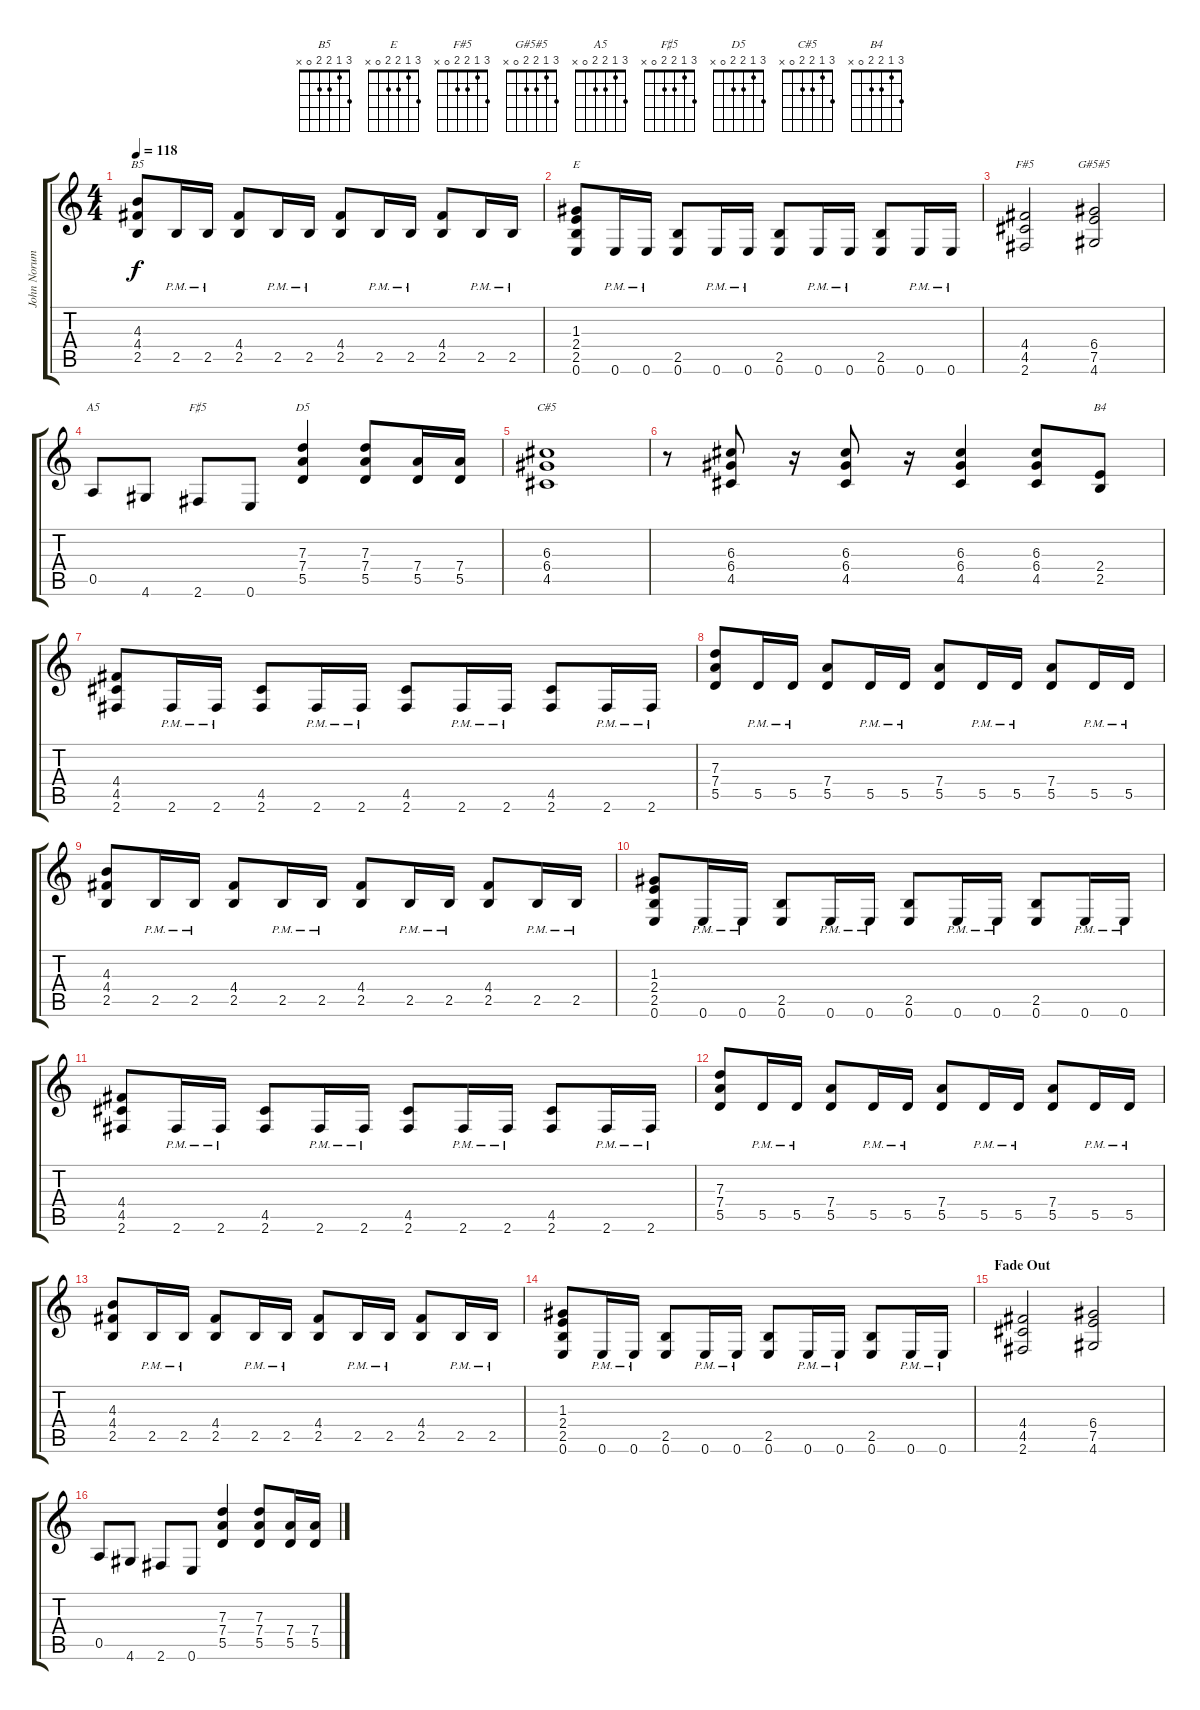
\track ("John Norum - 1965 Fender Stratocaster |" "John Norum") {instrument distortionguitar}
\staff {score tabs}
\tuning (E4 B3 G3 D3 A2 E2) {hide}
\chord ("B5" 3 1 2 2 0 x)
\chord ("E" 3 1 2 2 0 x)
\chord ("F#5" 3 1 2 2 0 x)
\chord ("G#5#5" 3 1 2 2 0 x)
\chord ("A5" 3 1 2 2 0 x)
\chord ("F♯5" 3 1 2 2 0 x)
\chord ("D5" 3 1 2 2 0 x)
\chord ("C#5" 3 1 2 2 0 x)
\chord ("B4" 3 1 2 2 0 x)
\ts (4 4)
\tempo 118
\clef g2
\ks c
(4.3 4.4 2.5).8{ch "B5" dy f} 2.5{pm}.16 2.5{pm}.16 (4.4 2.5).8 2.5{pm}.16 2.5{pm}.16 (4.4 2.5).8 2.5{pm}.16 2.5{pm}.16 (4.4 2.5).8 2.5{pm}.16 2.5{pm}.16 |
(1.3 2.4 2.5 0.6).8{ch "E"} 0.6{pm}.16 0.6{pm}.16 (2.5 0.6).8 0.6{pm}.16 0.6{pm}.16 (2.5 0.6).8 0.6{pm}.16 0.6{pm}.16 (2.5 0.6).8 0.6{pm}.16 0.6{pm}.16 |
(4.4 4.5 2.6).2{ch "F#5"} (6.4 7.5 4.6).2{ch "G#5#5"} |
0.5.8{ch "A5"} 4.6.8 2.6.8{ch "F♯5"} 0.6.8 (7.3 7.4 5.5).4{ch "D5"} (7.3 7.4 5.5).8 (7.4 5.5).16 (7.4 5.5).16 |
(6.3 6.4 4.5).1{ch "C#5"} |
r.8 (6.3 6.4 4.5).8 r.16 (6.3 6.4 4.5).8 r.16 (6.3 6.4 4.5).4 (6.3 6.4 4.5).8 (2.4 2.5).8{ch "B4"} |
(4.4 4.5 2.6).8 2.6{pm}.16 2.6{pm}.16 (4.5 2.6).8 2.6{pm}.16 2.6{pm}.16 (4.5 2.6).8 2.6{pm}.16 2.6{pm}.16 (4.5 2.6).8 2.6{pm}.16 2.6{pm}.16 |
(7.3 7.4 5.5).8 5.5{pm}.16 5.5{pm}.16 (7.4 5.5).8 5.5{pm}.16 5.5{pm}.16 (7.4 5.5).8 5.5{pm}.16 5.5{pm}.16 (7.4 5.5).8 5.5{pm}.16 5.5{pm}.16 |
(4.3 4.4 2.5).8 2.5{pm}.16 2.5{pm}.16 (4.4 2.5).8 2.5{pm}.16 2.5{pm}.16 (4.4 2.5).8 2.5{pm}.16 2.5{pm}.16 (4.4 2.5).8 2.5{pm}.16 2.5{pm}.16 |
(1.3 2.4 2.5 0.6).8 0.6{pm}.16 0.6{pm}.16 (2.5 0.6).8 0.6{pm}.16 0.6{pm}.16 (2.5 0.6).8 0.6{pm}.16 0.6{pm}.16 (2.5 0.6).8 0.6{pm}.16 0.6{pm}.16 |
(4.4 4.5 2.6).8 2.6{pm}.16 2.6{pm}.16 (4.5 2.6).8 2.6{pm}.16 2.6{pm}.16 (4.5 2.6).8 2.6{pm}.16 2.6{pm}.16 (4.5 2.6).8 2.6{pm}.16 2.6{pm}.16 |
(7.3 7.4 5.5).8 5.5{pm}.16 5.5{pm}.16 (7.4 5.5).8 5.5{pm}.16 5.5{pm}.16 (7.4 5.5).8 5.5{pm}.16 5.5{pm}.16 (7.4 5.5).8 5.5{pm}.16 5.5{pm}.16 |
(4.3 4.4 2.5).8 2.5{pm}.16 2.5{pm}.16 (4.4 2.5).8 2.5{pm}.16 2.5{pm}.16 (4.4 2.5).8 2.5{pm}.16 2.5{pm}.16 (4.4 2.5).8 2.5{pm}.16 2.5{pm}.16 |
(1.3 2.4 2.5 0.6).8 0.6{pm}.16 0.6{pm}.16 (2.5 0.6).8 0.6{pm}.16 0.6{pm}.16 (2.5 0.6).8 0.6{pm}.16 0.6{pm}.16 (2.5 0.6).8 0.6{pm}.16 0.6{pm}.16 |
\section ("" "Fade Out")
(4.4 4.5 2.6).2 (6.4 7.5 4.6).2 |
0.5.8 4.6.8 2.6.8 0.6.8 (7.3 7.4 5.5).4 (7.3 7.4 5.5).8 (7.4 5.5).16 (7.4 5.5).16
